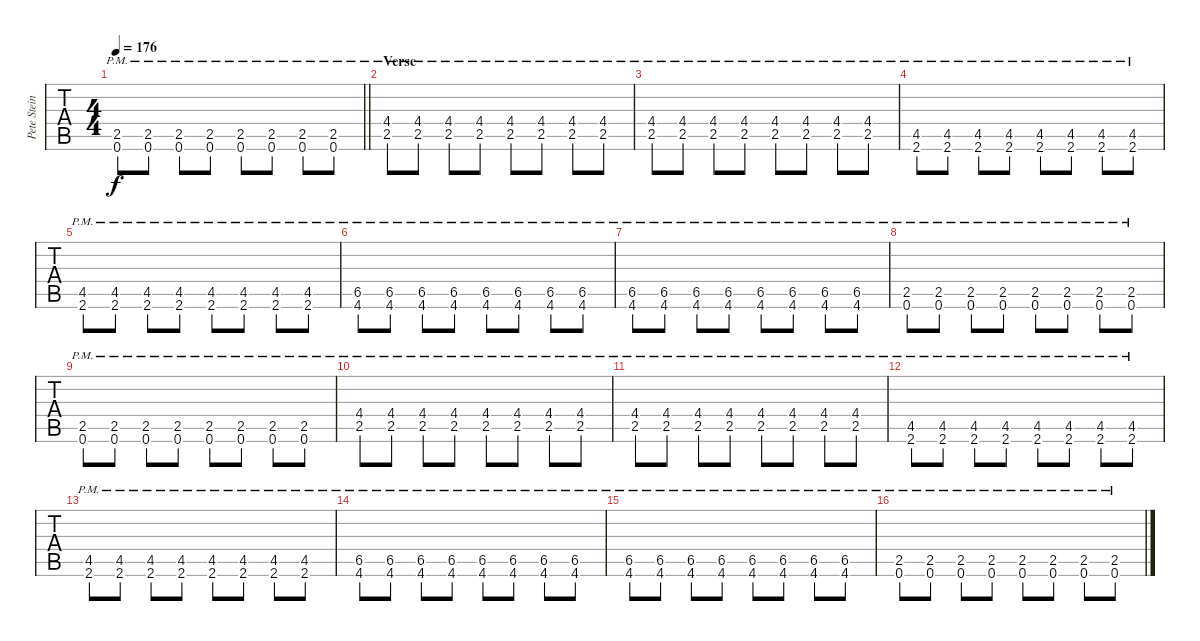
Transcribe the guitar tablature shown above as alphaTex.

\track ("Pete Steinkopf - Guitar One" "Pete Stein") {instrument distortionguitar}
\staff {tabs}
\tuning (E4 B3 G3 D3 A2 E2) {hide}
\ts (4 4)
\tempo 176
\clef g2
\barLineRight lightlight
\ks b
(2.5{pm} 0.6{pm}).8{dy f} (2.5{pm} 0.6{pm}).8 (2.5{pm} 0.6{pm}).8 (2.5{pm} 0.6{pm}).8 (2.5{pm} 0.6{pm}).8 (2.5{pm} 0.6{pm}).8 (2.5{pm} 0.6{pm}).8 (2.5{pm} 0.6{pm}).8 |
\section ("" "Verse")
(4.4{pm} 2.5{pm}).8 (4.4{pm} 2.5{pm}).8 (4.4{pm} 2.5{pm}).8 (4.4{pm} 2.5{pm}).8 (4.4{pm} 2.5{pm}).8 (4.4{pm} 2.5{pm}).8 (4.4{pm} 2.5{pm}).8 (4.4{pm} 2.5{pm}).8 |
(4.4{pm} 2.5{pm}).8 (4.4{pm} 2.5{pm}).8 (4.4{pm} 2.5{pm}).8 (4.4{pm} 2.5{pm}).8 (4.4{pm} 2.5{pm}).8 (4.4{pm} 2.5{pm}).8 (4.4{pm} 2.5{pm}).8 (4.4{pm} 2.5{pm}).8 |
(4.5{pm} 2.6{pm}).8 (4.5{pm} 2.6{pm}).8 (4.5{pm} 2.6{pm}).8 (4.5{pm} 2.6{pm}).8 (4.5{pm} 2.6{pm}).8 (4.5{pm} 2.6{pm}).8 (4.5{pm} 2.6{pm}).8 (4.5{pm} 2.6{pm}).8 |
(4.5{pm} 2.6{pm}).8 (4.5{pm} 2.6{pm}).8 (4.5{pm} 2.6{pm}).8 (4.5{pm} 2.6{pm}).8 (4.5{pm} 2.6{pm}).8 (4.5{pm} 2.6{pm}).8 (4.5{pm} 2.6{pm}).8 (4.5{pm} 2.6{pm}).8 |
(6.5{pm} 4.6{pm}).8 (6.5{pm} 4.6{pm}).8 (6.5{pm} 4.6{pm}).8 (6.5{pm} 4.6{pm}).8 (6.5{pm} 4.6{pm}).8 (6.5{pm} 4.6{pm}).8 (6.5{pm} 4.6{pm}).8 (6.5{pm} 4.6{pm}).8 |
(6.5{pm} 4.6{pm}).8 (6.5{pm} 4.6{pm}).8 (6.5{pm} 4.6{pm}).8 (6.5{pm} 4.6{pm}).8 (6.5{pm} 4.6{pm}).8 (6.5{pm} 4.6{pm}).8 (6.5{pm} 4.6{pm}).8 (6.5{pm} 4.6{pm}).8 |
(2.5{pm} 0.6{pm}).8 (2.5{pm} 0.6{pm}).8 (2.5{pm} 0.6{pm}).8 (2.5{pm} 0.6{pm}).8 (2.5{pm} 0.6{pm}).8 (2.5{pm} 0.6{pm}).8 (2.5{pm} 0.6{pm}).8 (2.5{pm} 0.6{pm}).8 |
(2.5{pm} 0.6{pm}).8 (2.5{pm} 0.6{pm}).8 (2.5{pm} 0.6{pm}).8 (2.5{pm} 0.6{pm}).8 (2.5{pm} 0.6{pm}).8 (2.5{pm} 0.6{pm}).8 (2.5{pm} 0.6{pm}).8 (2.5{pm} 0.6{pm}).8 |
(4.4{pm} 2.5{pm}).8 (4.4{pm} 2.5{pm}).8 (4.4{pm} 2.5{pm}).8 (4.4{pm} 2.5{pm}).8 (4.4{pm} 2.5{pm}).8 (4.4{pm} 2.5{pm}).8 (4.4{pm} 2.5{pm}).8 (4.4{pm} 2.5{pm}).8 |
(4.4{pm} 2.5{pm}).8 (4.4{pm} 2.5{pm}).8 (4.4{pm} 2.5{pm}).8 (4.4{pm} 2.5{pm}).8 (4.4{pm} 2.5{pm}).8 (4.4{pm} 2.5{pm}).8 (4.4{pm} 2.5{pm}).8 (4.4{pm} 2.5{pm}).8 |
(4.5{pm} 2.6{pm}).8 (4.5{pm} 2.6{pm}).8 (4.5{pm} 2.6{pm}).8 (4.5{pm} 2.6{pm}).8 (4.5{pm} 2.6{pm}).8 (4.5{pm} 2.6{pm}).8 (4.5{pm} 2.6{pm}).8 (4.5{pm} 2.6{pm}).8 |
(4.5{pm} 2.6{pm}).8 (4.5{pm} 2.6{pm}).8 (4.5{pm} 2.6{pm}).8 (4.5{pm} 2.6{pm}).8 (4.5{pm} 2.6{pm}).8 (4.5{pm} 2.6{pm}).8 (4.5{pm} 2.6{pm}).8 (4.5{pm} 2.6{pm}).8 |
(6.5{pm} 4.6{pm}).8 (6.5{pm} 4.6{pm}).8 (6.5{pm} 4.6{pm}).8 (6.5{pm} 4.6{pm}).8 (6.5{pm} 4.6{pm}).8 (6.5{pm} 4.6{pm}).8 (6.5{pm} 4.6{pm}).8 (6.5{pm} 4.6{pm}).8 |
(6.5{pm} 4.6{pm}).8 (6.5{pm} 4.6{pm}).8 (6.5{pm} 4.6{pm}).8 (6.5{pm} 4.6{pm}).8 (6.5{pm} 4.6{pm}).8 (6.5{pm} 4.6{pm}).8 (6.5{pm} 4.6{pm}).8 (6.5{pm} 4.6{pm}).8 |
(2.5{pm} 0.6{pm}).8 (2.5{pm} 0.6{pm}).8 (2.5{pm} 0.6{pm}).8 (2.5{pm} 0.6{pm}).8 (2.5{pm} 0.6{pm}).8 (2.5{pm} 0.6{pm}).8 (2.5{pm} 0.6{pm}).8 (2.5{pm} 0.6{pm}).8
